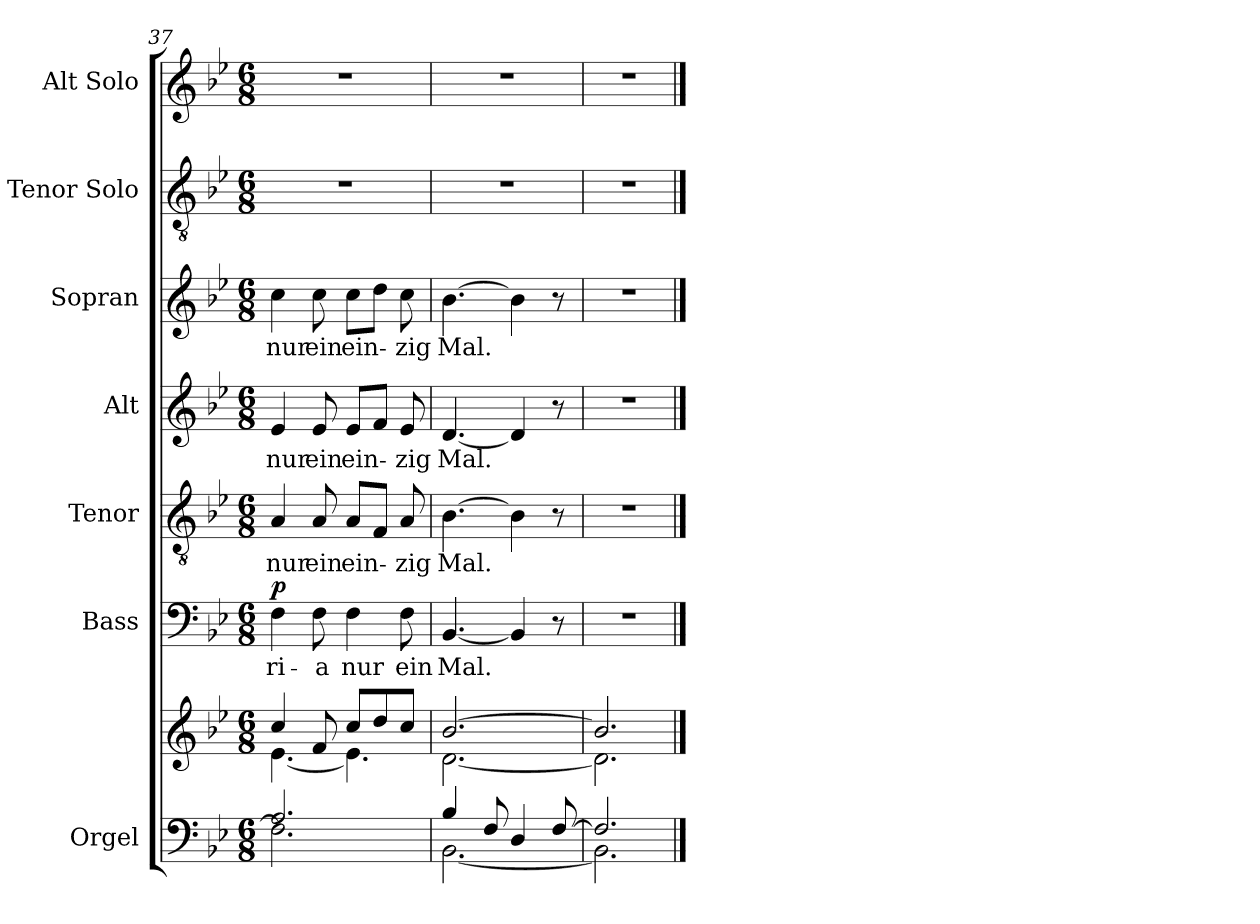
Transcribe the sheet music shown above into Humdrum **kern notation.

**kern	**kern	**kern	**text	**dynam	**kern	**text	**kern	**text	**kern	**text	**kern	**kern
*part7	*part7	*part6	*part6	*part6	*part5	*part5	*part4	*part4	*part3	*part3	*part2	*part1
*staff8	*staff7	*staff6	*staff6	*staff6	*staff5	*staff5	*staff4	*staff4	*staff3	*staff3	*staff2	*staff1
*I"Orgel	*	*I"Bass	*	*	*I"Tenor	*	*I"Alt	*	*I"Sopran	*	*I"Tenor Solo	*I"Alt Solo
*I'Org.	*	*I'B. 2	*	*	*I'T. 2	*	*I'A.	*	*I'S.	*	*I'T. 1	*I'A.
*clefF4	*clefG2	*clefF4	*	*	*clefGv2	*	*clefG2	*	*clefG2	*	*clefGv2	*clefG2
*k[b-e-]	*k[b-e-]	*k[b-e-]	*	*	*k[b-e-]	*	*k[b-e-]	*	*k[b-e-]	*	*k[b-e-]	*k[b-e-]
*B-:	*B-:	*B-:	*	*	*B-:	*	*B-:	*	*B-:	*	*B-:	*B-:
*M6/8	*M6/8	*M6/8	*	*	*M6/8	*	*M6/8	*	*M6/8	*	*M6/8	*M6/8
=37	=37	=37	=37	=37	=37	=37	=37	=37	=37	=37	=37	=37
*^	*^	*	*	*	*	*	*	*	*	*	*	*
!	!	!	!	!	!LO:LY:b	!LO:DY:a	!	!LO:LY:b	!	!LO:LY:b	!	!LO:LY:b	!	!
2.A/	2.F\]	4cc/	[<4.e-\	4F\	-ri-	p	4A/	nur	4e-/	nur	4cc\	nur	2.r	2.r
!	!	!	!	!	!LO:LY:b	!	!	!LO:LY:b	!	!LO:LY:b	!	!LO:LY:b	!	!
.	.	8f/	.	8F\	-a	.	8A/	ein	8e-/	ein	8cc\	ein	.	.
!	!	!	!	!	!LO:LY:b	!	!	!LO:LY:b	!	!LO:LY:b	!	!LO:LY:b	!	!
.	.	8cc/L	4.e-\]	4F\	nur	.	8A/L	ein-	8e-/L	ein-	8cc\L	ein-	.	.
.	.	8dd/	.	.	.	.	8F/J	.	8f/J	.	8dd\J	.	.	.
!	!	!	!	!	!LO:LY:b	!	!	!LO:LY:b	!	!LO:LY:b	!	!LO:LY:b	!	!
.	.	8cc/J	.	8F\	ein	.	8A/	-zig	8e-/	-zig	8cc\	-zig	.	.
=38	=38	=38	=38	=38	=38	=38	=38	=38	=38	=38	=38	=38	=38	=38
!	!	!	!	!	!LO:LY:b	!	!	!LO:LY:b	!	!LO:LY:b	!	!LO:LY:b	!	!
4B-/	[<2.BB-\	[>2.b-/	[<2.d\	[4.BB-/	Mal.	.	[4.B-\	Mal.	[4.d/	Mal.	[4.b-\	Mal.	2.r	2.r
8F/	.	.	.	.	.	.	.	.	.	.	.	.	.	.
4D/	.	.	.	4BB-/]	.	.	4B-\]	.	4d/]	.	4b-\]	.	.	.
[>8F/	.	.	.	8r	.	.	8r	.	8r	.	8r	.	.	.
=39	=39	=39	=39	=39	=39	=39	=39	=39	=39	=39	=39	=39	=39	=39
2.F/]	2.BB-\]	2.b-/]	2.d\]	2.r	.	.	2.r	.	2.r	.	2.r	.	2.r	2.r
*v	*v	*	*	*	*	*	*	*	*	*	*	*	*	*
*	*v	*v	*	*	*	*	*	*	*	*	*	*	*
==	==	==	==	==	==	==	==	==	==	==	==	==
*-	*-	*-	*-	*-	*-	*-	*-	*-	*-	*-	*-	*-
